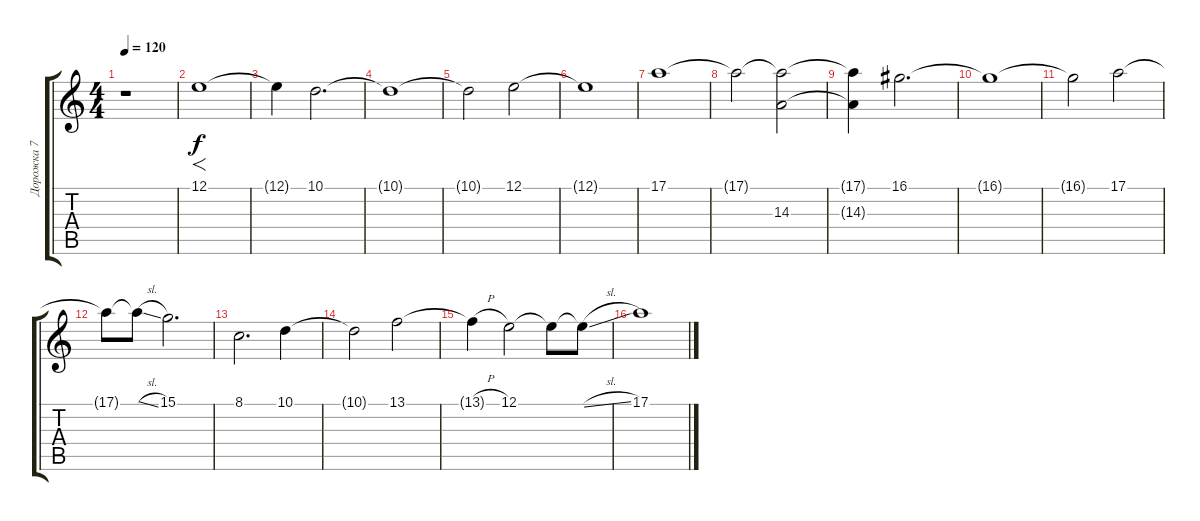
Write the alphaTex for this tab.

\track ("Дорожка 7" "Дорожка 7") {instrument synthstrings1}
\staff {score tabs}
\tuning (E4 B3 G3 D3 A2 E2) {hide}
\ts (4 4)
\tempo 120
\clef g2
\ks c
r.1{dy f instrument synthstrings1} |
12.1.1{f} |
12.1{t}.4 10.1.2{d} |
10.1{t}.1 |
10.1{t}.2 12.1.2 |
12.1{t}.1 |
17.1.1 |
17.1{t}.2 (17.1{t} 14.3).2 |
(17.1{t} 14.3{t}).4 16.1.2{d} |
16.1{t}.1 |
16.1{t}.2 17.1.2 |
17.1{t}.8 17.1{sl t}.8 15.1.2{d} |
8.1.2{d} 10.1.4 |
10.1{t}.2 13.1.2 |
13.1{h t}.4 12.1.2 12.1{t}.8 12.1{sl t}.8 |
17.1.1
